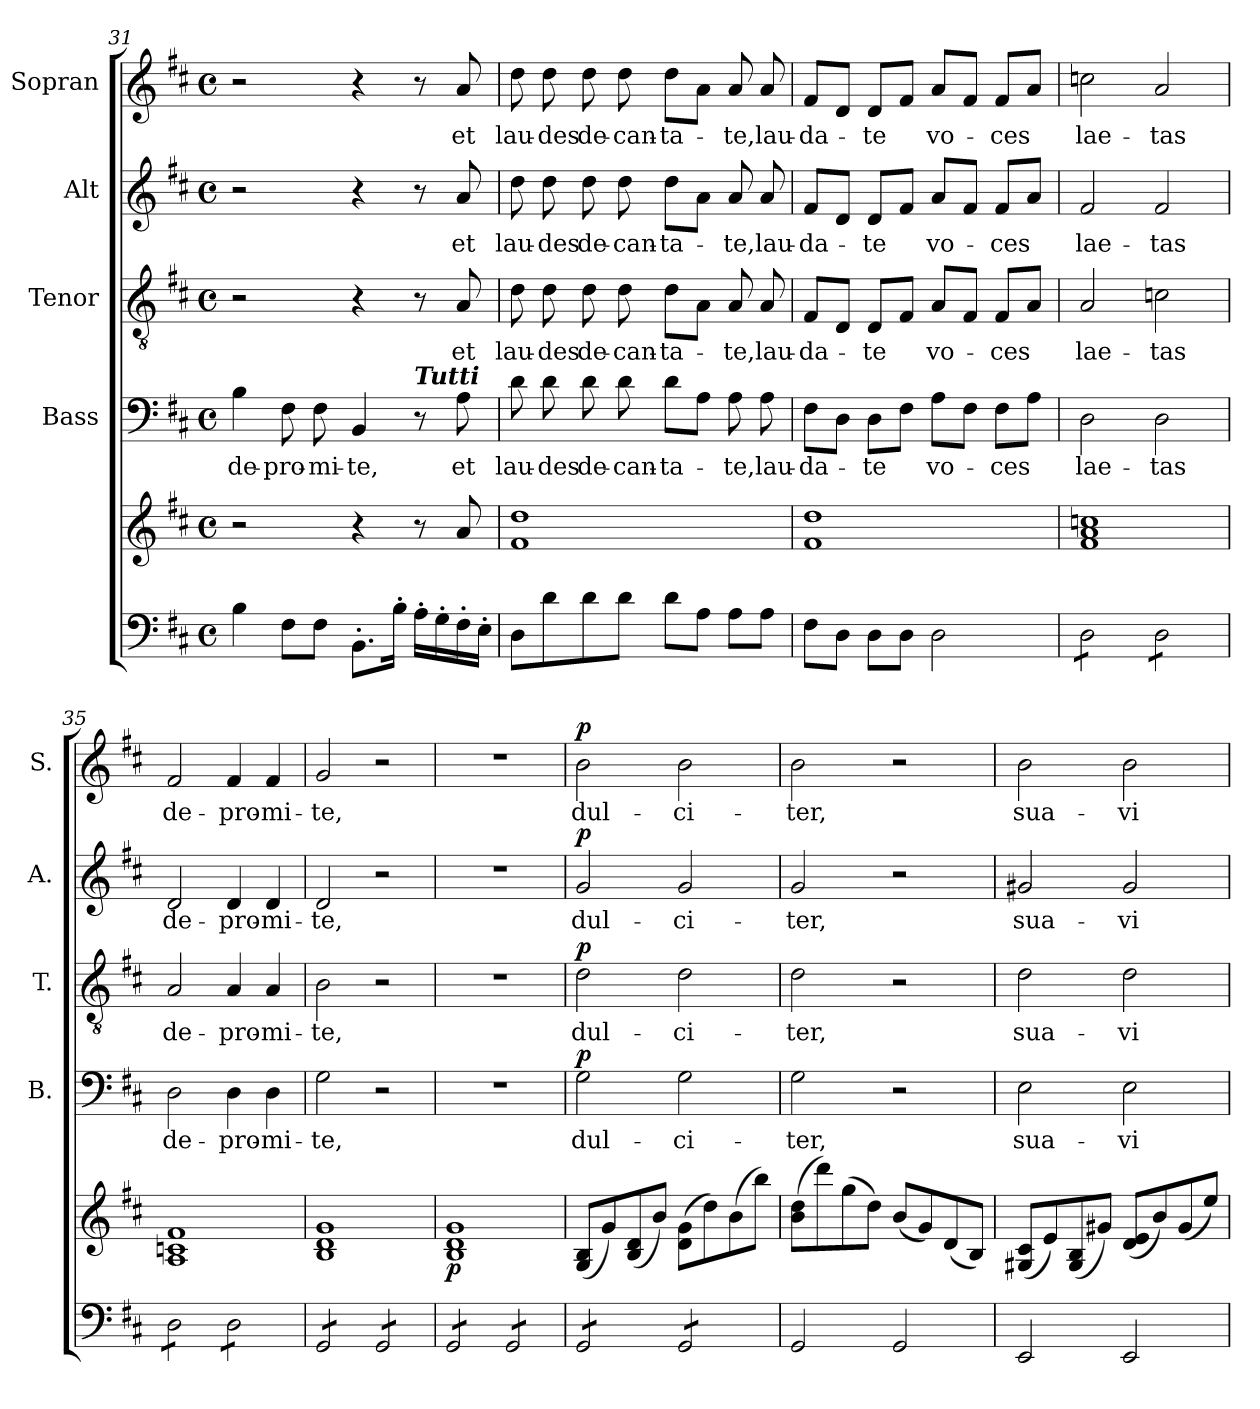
**kern	**kern	**dynam	**kern	**text	**dynam	**kern	**text	**dynam	**kern	**text	**dynam	**kern	**text	**dynam
*part5	*part5	*part5	*part4	*part4	*part4	*part3	*part3	*part3	*part2	*part2	*part2	*part1	*part1	*part1
*staff6	*staff5	*staff5/6	*staff4	*staff4	*staff4	*staff3	*staff3	*staff3	*staff2	*staff2	*staff2	*staff1	*staff1	*staff1
*	*	*	*I"Bass	*	*	*I"Tenor	*	*	*I"Alt	*	*	*I"Sopran	*	*
*	*	*	*I'B.	*	*	*I'T.	*	*	*I'A.	*	*	*I'S.	*	*
*clefF4	*clefG2	*	*clefF4	*	*	*clefGv2	*	*	*clefG2	*	*	*clefG2	*	*
*k[f#c#]	*k[f#c#]	*	*k[f#c#]	*	*	*k[f#c#]	*	*	*k[f#c#]	*	*	*k[f#c#]	*	*
*D:	*D:	*	*D:	*	*	*D:	*	*	*D:	*	*	*D:	*	*
*M4/4	*M4/4	*	*M4/4	*	*	*M4/4	*	*	*M4/4	*	*	*M4/4	*	*
*met(c)	*met(c)	*	*met(c)	*	*	*met(c)	*	*	*met(c)	*	*	*met(c)	*	*
=31	=31	=31	=31	=31	=31	=31	=31	=31	=31	=31	=31	=31	=31	=31
!	!	!	!	!LO:LY:b	!	!	!	!	!	!	!	!	!	!
4B\	2r	.	4B\	de-	.	2r	.	.	2r	.	.	2r	.	.
!	!	!	!	!LO:LY:b	!	!	!	!	!	!	!	!	!	!
8F#\L	.	.	8F#\	-pro-	.	.	.	.	.	.	.	.	.	.
!	!	!	!	!LO:LY:b	!	!	!	!	!	!	!	!	!	!
8F#\J	.	.	8F#\	-mi-	.	.	.	.	.	.	.	.	.	.
!	!	!	!	!LO:LY:b	!	!	!	!	!	!	!	!	!	!
8.BB'>\L	4r	.	4BB/	-te,	.	4r	.	.	4r	.	.	4r	.	.
16B'>\Jk	.	.	.	.	.	.	.	.	.	.	.	.	.	.
!	!	!	!LO:TX:a:Bi:t=Tutti	!	!	!	!	!	!	!	!	!	!	!
16A'>\LL	8r	.	8r	.	.	8r	.	.	8r	.	.	8r	.	.
16G'>\	.	.	.	.	.	.	.	.	.	.	.	.	.	.
!	!	!	!	!LO:LY:b	!	!	!LO:LY:b	!	!	!LO:LY:b	!	!	!LO:LY:b	!
16F#'>\	8a/	.	8A\	et	.	8A/	et	.	8a/	et	.	8a/	et	.
16E'>\JJ	.	.	.	.	.	.	.	.	.	.	.	.	.	.
=32	=32	=32	=32	=32	=32	=32	=32	=32	=32	=32	=32	=32	=32	=32
!	!	!	!	!LO:LY:b	!	!	!LO:LY:b	!	!	!LO:LY:b	!	!	!LO:LY:b	!
8D\L	1f# 1dd	.	8d\	lau-	.	8d\	lau-	.	8dd\	lau-	.	8dd\	lau-	.
!	!	!	!	!LO:LY:b	!	!	!LO:LY:b	!	!	!LO:LY:b	!	!	!LO:LY:b	!
8d\	.	.	8d\	-des	.	8d\	-des	.	8dd\	-des	.	8dd\	-des	.
!	!	!	!	!LO:LY:b	!	!	!LO:LY:b	!	!	!LO:LY:b	!	!	!LO:LY:b	!
8d\	.	.	8d\	de-	.	8d\	de-	.	8dd\	de-	.	8dd\	de-	.
!	!	!	!	!LO:LY:b	!	!	!LO:LY:b	!	!	!LO:LY:b	!	!	!LO:LY:b	!
8d\J	.	.	8d\	-can-	.	8d\	-can-	.	8dd\	-can-	.	8dd\	-can-	.
!	!	!	!	!LO:LY:b	!	!	!LO:LY:b	!	!	!LO:LY:b	!	!	!LO:LY:b	!
8d\L	.	.	8d\L	-ta-	.	8d\L	-ta-	.	8dd\L	-ta-	.	8dd\L	-ta-	.
8A\J	.	.	8A\J	.	.	8A\J	.	.	8a\J	.	.	8a\J	.	.
!	!	!	!	!LO:LY:b	!	!	!LO:LY:b	!	!	!LO:LY:b	!	!	!LO:LY:b	!
8A\L	.	.	8A\	-te,	.	8A/	-te,	.	8a/	-te,	.	8a/	-te,	.
!	!	!	!	!LO:LY:b	!	!	!LO:LY:b	!	!	!LO:LY:b	!	!	!LO:LY:b	!
8A\J	.	.	8A\	lau-	.	8A/	lau-	.	8a/	lau-	.	8a/	lau-	.
!!LO:LB:g=z
=33	=33	=33	=33	=33	=33	=33	=33	=33	=33	=33	=33	=33	=33	=33
!	!	!	!	!LO:LY:b	!	!	!LO:LY:b	!	!	!LO:LY:b	!	!	!LO:LY:b	!
8F#\L	1f# 1dd	.	8F#\L	-da-	.	8F#/L	-da-	.	8f#/L	-da-	.	8f#/L	-da-	.
8D\J	.	.	8D\J	.	.	8D/J	.	.	8d/J	.	.	8d/J	.	.
!	!	!	!	!LO:LY:b	!	!	!LO:LY:b	!	!	!LO:LY:b	!	!	!LO:LY:b	!
8D\L	.	.	8D\L	-te	.	8D/L	-te	.	8d/L	-te	.	8d/L	-te	.
8D\J	.	.	8F#\J	.	.	8F#/J	.	.	8f#/J	.	.	8f#/J	.	.
!	!	!	!	!LO:LY:b	!	!	!LO:LY:b	!	!	!LO:LY:b	!	!	!LO:LY:b	!
2D\	.	.	8A\L	vo-	.	8A/L	vo-	.	8a/L	vo-	.	8a/L	vo-	.
.	.	.	8F#\J	.	.	8F#/J	.	.	8f#/J	.	.	8f#/J	.	.
!	!	!	!	!LO:LY:b	!	!	!LO:LY:b	!	!	!LO:LY:b	!	!	!LO:LY:b	!
.	.	.	8F#\L	-ces	.	8F#/L	-ces	.	8f#/L	-ces	.	8f#/L	-ces	.
.	.	.	8A\J	.	.	8A/J	.	.	8a/J	.	.	8a/J	.	.
=34	=34	=34	=34	=34	=34	=34	=34	=34	=34	=34	=34	=34	=34	=34
!	!	!	!	!LO:LY:b	!	!	!LO:LY:b	!	!	!LO:LY:b	!	!	!LO:LY:b	!
*tremolo	*	*	*	*	*	*	*	*	*	*	*	*	*	*
8D\L	1f# 1a 1ccn	.	2D\	lae-	.	2A/	lae-	.	2f#/	lae-	.	2ccn\	lae-	.
8D\	.	.	.	.	.	.	.	.	.	.	.	.	.	.
8D\	.	.	.	.	.	.	.	.	.	.	.	.	.	.
8D\J	.	.	.	.	.	.	.	.	.	.	.	.	.	.
!	!	!	!	!LO:LY:b	!	!	!LO:LY:b	!	!	!LO:LY:b	!	!	!LO:LY:b	!
8D\L	.	.	2D\	-tas	.	2cn\	-tas	.	2f#/	-tas	.	2a/	-tas	.
8D\	.	.	.	.	.	.	.	.	.	.	.	.	.	.
8D\	.	.	.	.	.	.	.	.	.	.	.	.	.	.
8D\J	.	.	.	.	.	.	.	.	.	.	.	.	.	.
=35	=35	=35	=35	=35	=35	=35	=35	=35	=35	=35	=35	=35	=35	=35
!	!	!	!	!LO:LY:b	!	!	!LO:LY:b	!	!	!LO:LY:b	!	!	!LO:LY:b	!
8D\L	1A 1cn 1f#	.	2D\	de-	.	2A/	de-	.	2d/	de-	.	2f#/	de-	.
8D\	.	.	.	.	.	.	.	.	.	.	.	.	.	.
8D\	.	.	.	.	.	.	.	.	.	.	.	.	.	.
8D\J	.	.	.	.	.	.	.	.	.	.	.	.	.	.
!	!	!	!	!LO:LY:b	!	!	!LO:LY:b	!	!	!LO:LY:b	!	!	!LO:LY:b	!
8D\L	.	.	4D\	-pro-	.	4A/	-pro-	.	4d/	-pro-	.	4f#/	-pro-	.
8D\	.	.	.	.	.	.	.	.	.	.	.	.	.	.
!	!	!	!	!LO:LY:b	!	!	!LO:LY:b	!	!	!LO:LY:b	!	!	!LO:LY:b	!
8D\	.	.	4D\	-mi-	.	4A/	-mi-	.	4d/	-mi-	.	4f#/	-mi-	.
8D\J	.	.	.	.	.	.	.	.	.	.	.	.	.	.
=36	=36	=36	=36	=36	=36	=36	=36	=36	=36	=36	=36	=36	=36	=36
!	!	!	!	!LO:LY:b	!	!	!LO:LY:b	!	!	!LO:LY:b	!	!	!LO:LY:b	!
8GG/L	1B 1d 1g	.	2G\	-te,	.	2B\	-te,	.	2d/	-te,	.	2g/	-te,	.
8GG/	.	.	.	.	.	.	.	.	.	.	.	.	.	.
8GG/	.	.	.	.	.	.	.	.	.	.	.	.	.	.
8GG/J	.	.	.	.	.	.	.	.	.	.	.	.	.	.
8GG/L	.	.	2r	.	.	2r	.	.	2r	.	.	2r	.	.
8GG/	.	.	.	.	.	.	.	.	.	.	.	.	.	.
8GG/	.	.	.	.	.	.	.	.	.	.	.	.	.	.
8GG/J	.	.	.	.	.	.	.	.	.	.	.	.	.	.
=37	=37	=37	=37	=37	=37	=37	=37	=37	=37	=37	=37	=37	=37	=37
!	!	!LO:DY:b	!	!	!	!	!	!	!	!	!	!	!	!
8GG/L	1B 1d 1g	p	1r	.	.	1r	.	.	1r	.	.	1r	.	.
8GG/	.	.	.	.	.	.	.	.	.	.	.	.	.	.
8GG/	.	.	.	.	.	.	.	.	.	.	.	.	.	.
8GG/J	.	.	.	.	.	.	.	.	.	.	.	.	.	.
8GG/L	.	.	.	.	.	.	.	.	.	.	.	.	.	.
8GG/	.	.	.	.	.	.	.	.	.	.	.	.	.	.
8GG/	.	.	.	.	.	.	.	.	.	.	.	.	.	.
8GG/J	.	.	.	.	.	.	.	.	.	.	.	.	.	.
!!LO:PB:g=z
=38	=38	=38	=38	=38	=38	=38	=38	=38	=38	=38	=38	=38	=38	=38
!	!	!	!	!LO:LY:b	!LO:DY:a	!	!LO:LY:b	!LO:DY:a	!	!LO:LY:b	!LO:DY:a	!	!LO:LY:b	!LO:DY:a
8GG/L	(<8G/ 8B/L	.	2G\	dul-	p	2d\	dul-	p	2g/	dul-	p	2b\	dul-	p
8GG/	8g/)	.	.	.	.	.	.	.	.	.	.	.	.	.
8GG/	(<8B/ 8d/	.	.	.	.	.	.	.	.	.	.	.	.	.
8GG/J	8b/J)	.	.	.	.	.	.	.	.	.	.	.	.	.
!	!	!	!	!LO:LY:b	!	!	!LO:LY:b	!	!	!LO:LY:b	!	!	!LO:LY:b	!
8GG/L	(>8d\ 8g\L	.	2G\	-ci-	.	2d\	-ci-	.	2g/	-ci-	.	2b\	-ci-	.
8GG/	8dd\)	.	.	.	.	.	.	.	.	.	.	.	.	.
8GG/	(>8b\	.	.	.	.	.	.	.	.	.	.	.	.	.
8GG/J	8bb\J)	.	.	.	.	.	.	.	.	.	.	.	.	.
*Xtremolo	*	*	*	*	*	*	*	*	*	*	*	*	*	*
=39	=39	=39	=39	=39	=39	=39	=39	=39	=39	=39	=39	=39	=39	=39
!	!	!	!	!LO:LY:b	!	!	!LO:LY:b	!	!	!LO:LY:b	!	!	!LO:LY:b	!
2GG/	(>8b\ 8dd\L	.	2G\	-ter,	.	2d\	-ter,	.	2g/	-ter,	.	2b\	-ter,	.
.	8ddd\)	.	.	.	.	.	.	.	.	.	.	.	.	.
.	(>8gg\	.	.	.	.	.	.	.	.	.	.	.	.	.
.	8dd\J)	.	.	.	.	.	.	.	.	.	.	.	.	.
2GG/	(<8b/L	.	2r	.	.	2r	.	.	2r	.	.	2r	.	.
.	8g/)	.	.	.	.	.	.	.	.	.	.	.	.	.
.	(<8d/	.	.	.	.	.	.	.	.	.	.	.	.	.
.	8B/J)	.	.	.	.	.	.	.	.	.	.	.	.	.
=40	=40	=40	=40	=40	=40	=40	=40	=40	=40	=40	=40	=40	=40	=40
!	!	!	!	!LO:LY:b	!	!	!LO:LY:b	!	!	!LO:LY:b	!	!	!LO:LY:b	!
2EE/	(<8G#X/ 8c#/L	.	2E\	sua-	.	2d\	sua-	.	2g#X/	sua-	.	2b\	sua-	.
.	8e/)	.	.	.	.	.	.	.	.	.	.	.	.	.
.	(<8G#/ 8B/	.	.	.	.	.	.	.	.	.	.	.	.	.
.	8g#X/J)	.	.	.	.	.	.	.	.	.	.	.	.	.
!	!	!	!	!LO:LY:b	!	!	!LO:LY:b	!	!	!LO:LY:b	!	!	!LO:LY:b	!
2EE/	(<8d/ 8e/L	.	2E\	-vi-	.	2d\	-vi-	.	2g#/	-vi-	.	2b\	-vi-	.
.	8b/)	.	.	.	.	.	.	.	.	.	.	.	.	.
.	(<8g#/	.	.	.	.	.	.	.	.	.	.	.	.	.
.	8ee/J)	.	.	.	.	.	.	.	.	.	.	.	.	.
=	=	=	=	=	=	=	=	=	=	=	=	=	=	=
*-	*-	*-	*-	*-	*-	*-	*-	*-	*-	*-	*-	*-	*-	*-
